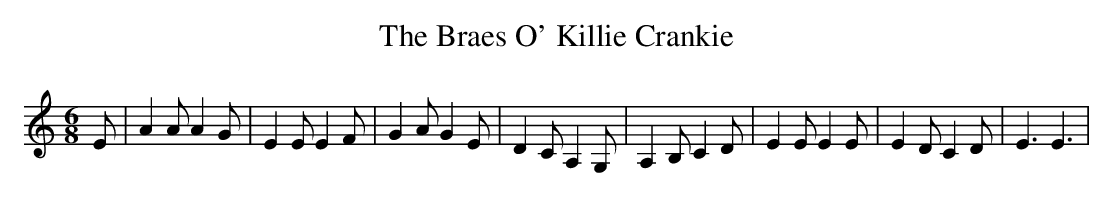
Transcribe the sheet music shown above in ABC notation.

X:1
T:The Braes O' Killie Crankie
M:6/8
L:1/4
K:C
 E/2| A A/2 A G/2| E E/2 E F/2| G A/2 G E/2| D C/2 A, G,/2| A, B,/2 C D/2|\
 E E/2 E E/2| E D/2 C D/2| E3/2 E3/2|
